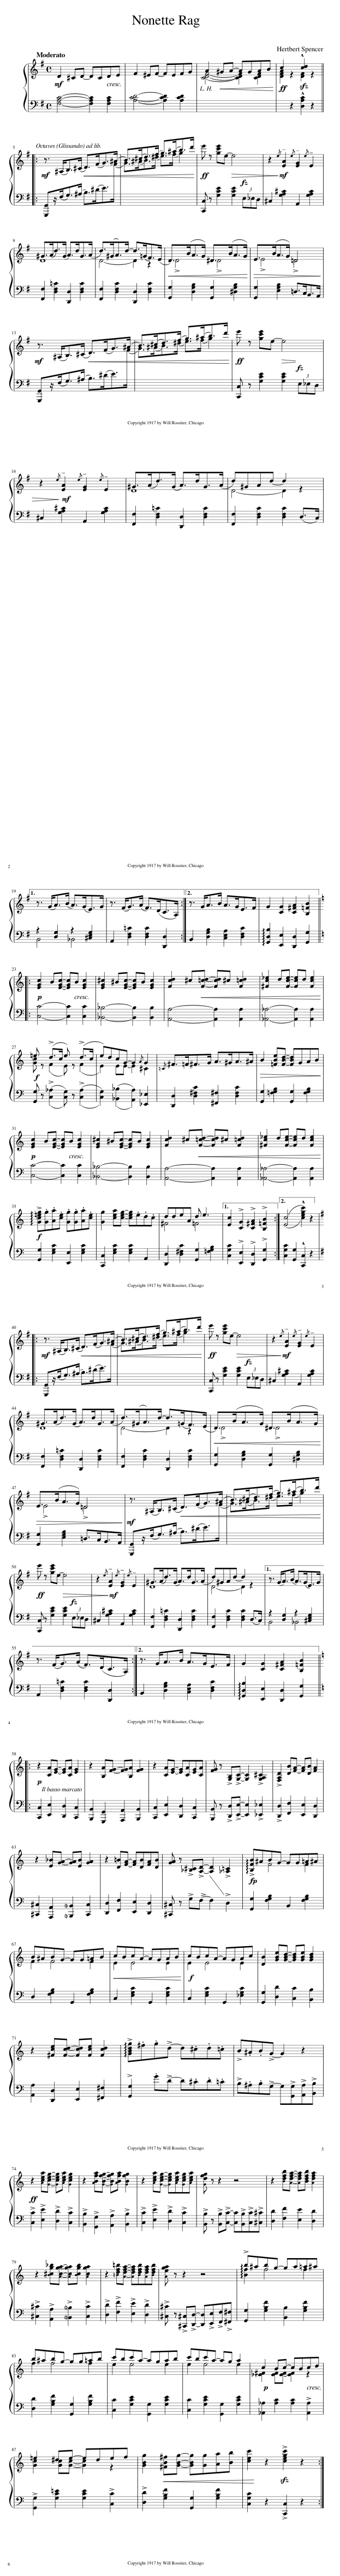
X:1
%%score { ( 1 3 ) | ( 2 4 ) }
L:1/8
Q:1/4=180
M:4/4
I:linebreak $
K:G
V:1 treble
V:3 treble
V:2 bass
V:4 bass
V:1
!mf! D2 ^CD- DCDE | F2 ^EF- FEFG | A2!<(! ^GA- AGAB!<)! |!ff! c2 z2!sfz! !^![cd]2 z2 |:$!mf! z3/2 (^A,<B,)(^C/!<(! D>)(FG>)(^A | %5
 B>)(^cd>)(f g>)(^ab>)d'!<)! |!ff! e' z [gc'e']e-!>(! e4 | z2!>)!!mf!{/e} !tenuto![EA]2{/e} !tenuto![EG]2{/e} !tenuto!E2 |$ ^G>(Ad>)(G A>)dG>(A | d>)(^GA>)d- d>(=GF>)(E | %10
!<(! D>)(BA>G) ^D>(BA>G)!<)! |!>(! E>(BA>G) D4!>)! |$!mf! z3/2 (^A,<B,)(^C/!<(! D>)(FG>)(^A | B>)(^cd>)(f g>)(^ab>)d'!<)! |!ff! e' z [gc'e']e-!>(! e4 |$ %15
 z2!>)!!mf!{/e} !tenuto![EA]2{/e} !tenuto![EG]2{/e} !tenuto!E2 | ^G>(Ad>)(G A>)dG>(A | d)^GAd- d2 z2 |1$ z3/2 (G<A)(B/ A>)(GE>)G | z3/2 (F<G)(A/ F>)(DC>A,) :|2 %20
 z3/2 G<AB/ A>GE>F | G2 [CG]2 [C^FA]2 [B,=FB]2 |:$[K:C]!p! [EGc]2 B[EGc]- [EGc]B [EGc]2 | [EG^c]2 ^B[EGc]- [EGc]B [EGc]2 | [Fcd]2 ^c!<(![F=cd]- [Fcd]^c [F=cd]2 | %25
 [^Fc_e]2 d[Fce]- [Fce]d [Fce]2!<)! |$!f! =e z (!>!d>c e) z (!>!d>c | e)dcG- G2{/A} G2 |{/=C} ^F>=F^F>G A>^GA>^A |!>(! B2 [=FBe][FBd]- [FBd]GAB!>)! |$ %30
!p! [EGc]2 B[EGc]- [EGc]B [EGc]2 | [EG^c]2 ^B[EGc]- [EGc]B [EGc]2 | [Fcd]2 ^c!<(![F=cd]- [Fcd]^c [F=cd]2 | [^Fc_e]2 d[Fce]- [Fce]d [Fce]2!<)! |$!f! !arpeggio!!>![Gc=eg].[Gg].[Aa].[ce] .[Gg].[Gg].[Aa].[ce] | %35
 [Gg]2 [cea][ceg]- [ceg].e.d.c | ddeA d e3 |1 [Ec]2 !>![CG]2 !>![C^FA]2 !>![B,=FB]2 :|2 (([Ec]4 !^![cegc']2)) z2 |:$[K:G]!mf! z3/2 (^A,<B,)(^C/!<(! D>)(FG>)(^A | %40
 B>)(^cd>)(f g>)(^ab>)d'!<)! |!ff! e' z [gc'e']e-!>(! e4 | z2!>)!!mf!{/e} !tenuto![EA]2{/e} !tenuto![EG]2{/e} !tenuto!E2 |$ ^G>(Ad>)(G A>)dG>(A | d>)(^GA>)d- d>(=GF>)(E | %45
!<(! D>)(BA>G) ^D>(BA>G)!<)! |$!>(! E>(BA>G) D4!>)! |!mf! z3/2 (^A,<B,)(^C/!<(! D>)(FG>)(^A | B>)(^cd>)(f g>)(^ab>)d'!<)! |$!ff! e' z [gc'e']e-!>(! e4 | %50
 z2!>)!!mf!{/e} !tenuto![EA]2{/e} !tenuto![EG]2{/e} !tenuto!E2 | ^G>(Ad>)(G A>)dG>(A | d)^GAd- d2 z2 |1 z3/2 (G<A)(B/ A>)(GE>)G |$ z3/2 (F<G)(A/ F>)(DC>A,) :|2 %55
 z3/2 G<AB/ A>GE>F | G2 [CG]2 [C^FA]2 [B,=FB]2 |:$[K:C]!p! z2 [CA][EG]- [EG][CA] [EG]2 | z2 [B,A][FG]- [FG][B,A] [FG]2 | z2 [CA][EG]- [EG][CA][EG][CA] | %60
 [FG] z !>![G,B,]!>![G,C]- [G,C]2 !>![G,A,^C]2 | !>![F,A,D]2 [DB][FA]- [FA][DB] [FA]2 |$ z2 [E_B][GA]- [GA][EB] [GA]2 | z2 [D=B][FA]- [FA][DB][FA][DB] | [GA] z !>![_B,^C]!>![A,D]- [A,D]2 !>![_A,=C]2 | %65
 !arpeggio!!>![B,FB]^ABG- GG=A^A |$ B^ABG- GG=AB |!<(! cBcA- AGAB!<)! |!f! cBcA- AGAc | [DB]2 [GBe][GBd]- [GBd][GBe] [GBd]2 |$ %70
 z2 [^Fce][Fcd]- [Fcd][Fce] [Fcd]2 | !arpeggio!!>![GBdg].^f.g!>!d- d.^c.d.=c | !>!B.^A.B!>!G- G2 z2 |$!ff! z2 [Acea][Gceg]- [Gceg][Acea] [Gceg]2 | z2 [ABfa][GBfg]- [GBfg][ABfa] [GBfg]2 | %75
 z2 [Acea][Gceg]- [Gceg][Acea][Gceg][Acea] | [Gdfg] z z2 z4 | z2 [Bdfb][Adfa]- [Adfa][Bdfb] [Adfa]2 |$ z2 [_B^cg_b][Acga]- [Acga][Bcgb] [Acga]2 | z2 [=Bdf=b][Adfa]- [Adfa][Bdfb][Adfa][Bdfb] | %80
 [Aega] z z2 z4 | !arpeggio!!>!b^abg- ga=a^a |$ b^abg- gg=ab | c'bc'a- agab | c'bc'a- ag a2 | %85
!p! c2 Bc- cBcd |$ =e2 ^de- edef | [GBg]2!<(! [^FB^f][GBg]- [GBg][Gg][Aa][Bb] | [cec']2!<)! z2!sfz! !>![cegc']2 z2 :| %89
V:2
 [F,A,C]4- [F,A,C]2 [F,A,C]2 | [A,CD]4- [A,CD]2 [A,CD]2 | x8 | x2 z2 !^![D,A,C]2 z2 |:$ [G,,,G,,]z/(F,<G,)(^A,/ B,>)(^DE>)[I:staff -1]F | %5
[I:staff +1] x8 | [C,,C,] z [G,CE]2 [G,CE]2 (3E,_E,D, | ^C,2 [G,A,^C]2 A,,2 [G,A,C]2 |$ [F,,F,]2 [D,F,=C]2 [D,,D,]2 [D,F,C]2 | [F,,F,]2 [D,F,C]2 [D,,D,]2 [D,F,C]2 | %10
 [G,,G,]2 [D,G,B,]2 [G,,G,]2 [^D,G,B,]2 | [G,,G,]2 [E,G,B,]2 =D,>C,B,,>A,, |$ [G,,,G,,]z/(F,<G,)(^A,/ B,>)(^DE>)[I:staff -1]F |[I:staff +1] x8 | [C,,C,] z [G,CE]2 [G,CE]2 (3E,_E,D, |$ %15
 ^C,2 [G,A,^C]2 A,,2 [G,A,C]2 | [F,,F,]2 [D,F,=C]2 [D,,D,]2 [D,F,C]2 | [F,,F,]2 [D,F,C]2 [D,F,C]2 (D,>C,) |1$ z2 [D,G,]2 z2 [^C,E,G,]2 | A,,2 [D,F,=C]2 [D,F,C]2 [D,,D,]2 :|2 %20
 B,,2 [D,G,B,]2 [C,E,A,]2 [D,F,C]2 | !arpeggio![G,,D,B,]2 [E,,E,]2 [D,,D,]2 [G,,G,]2 |:$[K:C] [C,C]4- [C,C]2 [C,C]2 | [_B,,_B,]4- [B,,B,]2 [B,,B,]2 | [A,,A,]4- [A,,A,]2 [A,,A,]2 | %25
 [_A,,_A,]4- [A,,A,]2 [A,,A,]2 |$ [G,,G,] z ((!>![C,_A,]2 [C,G,])) z ((!>![C,A,]2 | [C,G,]2)) (([_B,,_B,]2 [A,,A,]2)) [_E,,_E,]2 | [D,,D,]2 [D,^F,C]2 [^F,,^F,]2 [D,F,C]2 | [G,,G,]2 [=F,G,B,]2 [G,,G,]2 [F,G,B,]2 |$ %30
 [C,C]4- [C,C]2 [C,C]2 | [_B,,_B,]4- [B,,B,]2 [B,,B,]2 | [A,,A,]4- [A,,A,]2 [A,,A,]2 | [_A,,_A,]4- [A,,A,]2 [A,,A,]2 |$ [G,,G,]2 [E,G,C]2 [E,,E,]2 [E,G,C]2 | %35
 [C,,C,]2 [E,G,C]2 [E,G,C]2 A,,2 | [D,,D,]2 [D,^F,C]2 [G,,G,]2 [=F,G,B,]2 |1 [C,G,C]2 !>![E,,E,]2 !>![D,,D,]2 !>![G,,G,]2 :|2 [C,G,C]2 [G,,G,]2 !^![C,,C,]2 z2 |:$[K:G] [G,,,G,,]z/(F,<G,)(^A,/ B,>)(^DE>)[I:staff -1]F | %40
[I:staff +1] x8 | [C,,C,] z [G,CE]2 [G,CE]2 (3E,_E,D, | ^C,2 [G,A,^C]2 A,,2 [G,A,C]2 |$ [F,,F,]2 [D,F,=C]2 [D,,D,]2 [D,F,C]2 | [F,,F,]2 [D,F,C]2 [D,,D,]2 [D,F,C]2 | %45
 [G,,G,]2 [D,G,B,]2 [G,,G,]2 [^D,G,B,]2 |$ [G,,G,]2 [E,G,B,]2 =D,>C,B,,>A,, | [G,,,G,,]z/(F,<G,)(^A,/ B,>)(^DE>)[I:staff -1]F |[I:staff +1] x8 |$ [C,,C,] z [G,CE]2 [G,CE]2 (3E,_E,D, | %50
 ^C,2 [G,A,^C]2 A,,2 [G,A,C]2 | [F,,F,]2 [D,F,=C]2 [D,,D,]2 [D,F,C]2 | [F,,F,]2 [D,F,C]2 [D,F,C]2 (D,>C,) |1 z2 [D,G,]2 z2 [^C,E,G,]2 |$ A,,2 [D,F,=C]2 [D,F,C]2 [D,,D,]2 :|2 %55
 B,,2 [D,G,B,]2 [C,E,A,]2 [D,F,C]2 | !arpeggio![G,,D,B,]2 [E,,E,]2 [D,,D,]2 [G,,G,]2 |:$[K:C] [C,,C,]2 [E,,E,]2 [D,,D,]2 [C,,C,]2 | [B,,,B,,]2 [G,,,G,,]2 [A,,,A,,]2 [B,,,B,,]2 | [C,,C,]2 [E,,E,]2 [D,,D,]2 [C,,C,]2 | %60
 [B,,,B,,] z !>![D,,D,]!>![E,,E,]- [E,,E,]2 !>![_E,,_E,]2 | !>![D,,D,]2 [F,,F,]2 [E,,E,]2 [D,,D,]2 |$ [^C,,^C,]2 [A,,,A,,]2 [!courtesy!=B,,,!courtesy!=B,,]2 [C,,C,]2 | [D,,D,]2 [F,,F,]2 [E,,E,]2 [D,,D,]2 | [^C,,^C,] z !>!G,!>!F,- F,2 !>!D,2 | %65
 [G,,G,]2 [F,G,B,]2 B,,2 [F,G,B,]2 |$ D,2 [F,G,B,]2 G,,2 [F,G,B,]2 | C,2 [E,G,C]2 G,,2 [E,G,C]2 | C,2 [E,G,C]2 G,,2 [_E,G,C]2 | [G,,G,]2 [D,D]2 [C,C]2 [B,,B,]2 |$ %70
 [A,,A,]2 [D,,D,]2 [E,,E,]2 [^F,,^F,]2 | !>![G,,G,]2 .G!>!D- D.^C.D.=C | !>!B,.^A,.B,!>!G,- G,!>![G,,G,]!>![A,,=A,]!>![B,,B,] |$ !>![C,C]2 !>![E,E]2 !>![D,D]2 !>![C,C]2 | !>![B,,B,]2 !>![G,,G,]2 !>![A,,A,]2 !>![B,,B,]2 | %75
 !>![C,C]2 !>![E,E]2 !>![D,D]2 !>![C,C]2 | !>![B,,B,] z !>![B,,B,]!>![C,C]- [C,C]!>![B,,B,]!>![C,C]!>![^C,^C] | [D,D]2 [F,F]2 [E,E]2 [D,D]2 |$ !>![^C,^C]2 !>![A,,A,]2 !>![!courtesy!=B,,!courtesy!=B,]2 !>![C,C]2 | !>![D,D]2 !>![F,F]2 !>![E,E]2 !>![D,D]2 | %80
 !>![^C,^C] z !>![^C,,^C,]!>![D,,D,]- [D,,D,]!>![E,,E,]!>![F,,F,]!>![^F,,^F,] | [G,,G,]2 [G,B,F]2 [B,,B,]2 [G,B,F]2 |$ [D,D]2 [G,B,F]2 [G,,G,]2 [G,B,F]2 | [C,C]2 [G,CE]2 [G,,G,]2 [G,CE]2 | [C,C]2 [G,CE]2 [G,,G,]2 [G,CE]2 | %85
 [_A,,_A,]2 [A,C]2 [A,C]2 !>![A,,A,]2 |$ !>![G,,G,]2 [G,C=E]2 [G,CE]2 !>![C,C]2 | !>![D,D]2 [G,B,F]2 [G,,G,]2 [G,B,F]2 | [C,G,C]2 z2 !>![C,,C,]2 z2 :| %89
V:3
 x8 | x8 | [CDF]4- [CDF]2 [CDF]2 | [DFA]2 x2 [DF]2 x2 |:$ x8 | %5
 G>(^AB>)(^d e>)(f g2) | x8 | x8 |$ D8 | D4- D2 z2 | %10
 !>!D4 !>!^D4 | !>!E4 !>!=D4 |$ x8 | G>(^AB>)(^d e>)(f g2) | x8 |$ %15
 x8 | D8 | D4- D2 x2 |1$ x8 | x8 :|2 %20
 x8 | x8 |:$[K:C] x8 | x8 | x8 | %25
 x8 |$ [Gc] x (F2 E) x (F2 | E2) EE- E2 ^C2 | x8 | x8 |$ %30
 x8 | x8 | x8 | x8 |$ x8 | %35
 x8 | ^F4 =F4 |1 x8 :|2 x8 |:$[K:G] x8 | %40
 G>(^AB>)(^d e>)(f g2) | x8 | x8 |$ D8 | D4- D2 z2 | %45
 !>!D4 !>!^D4 |$ !>!E4 !>!=D4 | x8 | G>(^AB>)(^d e>)(f g2) |$ x8 | %50
 x8 | D8 | D4- D2 x2 |1 x8 |$ x8 :|2 %55
 x8 | x8 |:$[K:C] x8 | x8 | x8 | %60
 x8 | x8 |$ x8 | x8 | x8 | %65
 x2 F4 F2 |$ F2 F4 F2 | E2 E4 E2 | E2 E4 E2 | x8 |$ %70
 x8 | x8 | x8 |$ x8 | x8 | %75
 x8 | x8 | x8 |$ x8 | x8 | %80
 x8 | !arpeggio![Bf]2 f4 f2 |$ f2 f4 f2 | e2 e4 e2 | e2 e4 e2 | %85
 [_E^F]2 [EF][EF]- [EF]2 z2 |$ [Gc]2 [Gc][Gc]- [Gc]2 z2 | x8 | x8 :| %89
V:4
 x8 | x8 | x8 | x8 |:$ x8 | %5
 x8 | x8 | x8 |$ x8 | x8 | %10
 x8 | x8 |$ x8 | x8 | x8 |$ %15
 x8 | x8 | x8 |1$ B,,4 _B,,4 | x8 :|2 %20
 x8 | x8 |:$[K:C] x8 | x8 | x8 | %25
 x8 |$ x8 | x8 | x8 | x8 |$ %30
 x8 | x8 | x8 | x8 |$ x8 | %35
 x8 | x8 |1 x8 :|2 x8 |:$[K:G] x8 | %40
 x8 | x8 | x8 |$ x8 | x8 | %45
 x8 |$ x8 | x8 | x8 |$ x8 | %50
 x8 | x8 | x8 |1 B,,4 _B,,4 |$ x8 :|2 %55
 x8 | x8 |:$[K:C] x8 | x8 | x8 | %60
 x8 | x8 |$ x8 | x8 | x8 | %65
 x8 |$ x8 | x8 | x8 | x8 |$ %70
 x8 | x8 | x8 |$ x8 | x8 | %75
 x8 | x8 | x8 |$ x8 | x8 | %80
 x8 | x8 |$ x8 | x8 | x8 | %85
 x8 |$ x8 | x8 | x8 :| %89
